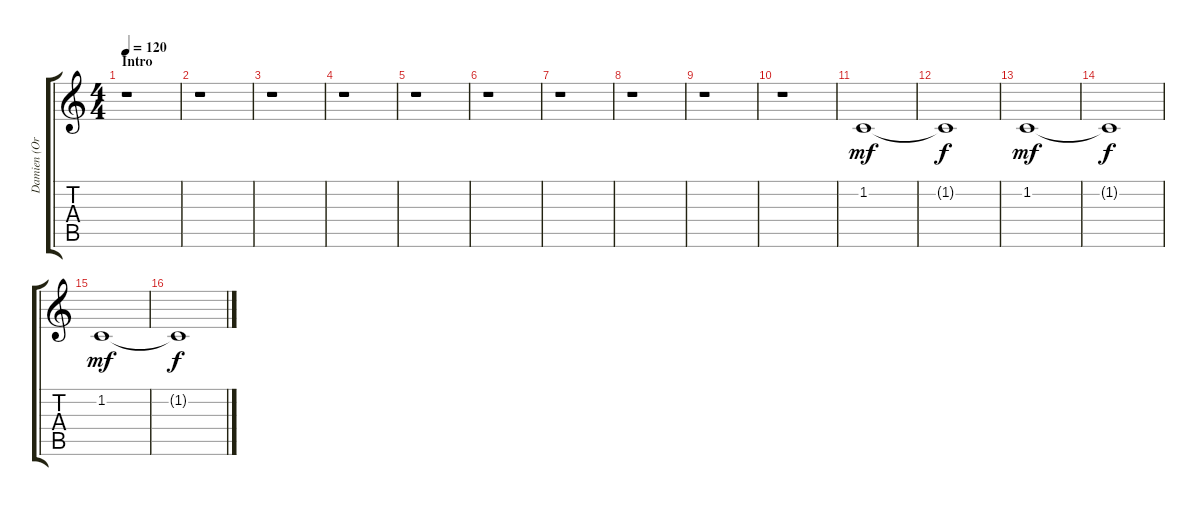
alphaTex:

\track ("Damien (Orchestration)" "Damien (Or") {instrument tubularbells}
\staff {score tabs}
\tuning (E4 B3 G3 D3 A2 D2) {hide}
\ts (4 4)
\section ("" "Intro")
\tempo 120
\clef g2
\ks c
r.1{dy mf instrument tubularbells} |
r.1 |
r.1 |
r.1 |
r.1 |
r.1 |
r.1 |
r.1 |
r.1 |
r.1 |
1.2.1{instrument tubularbells} |
1.2{t}.1{dy f} |
1.2.1{dy mf} |
1.2{t}.1{dy f} |
1.2.1{dy mf} |
1.2{t}.1{dy f}
